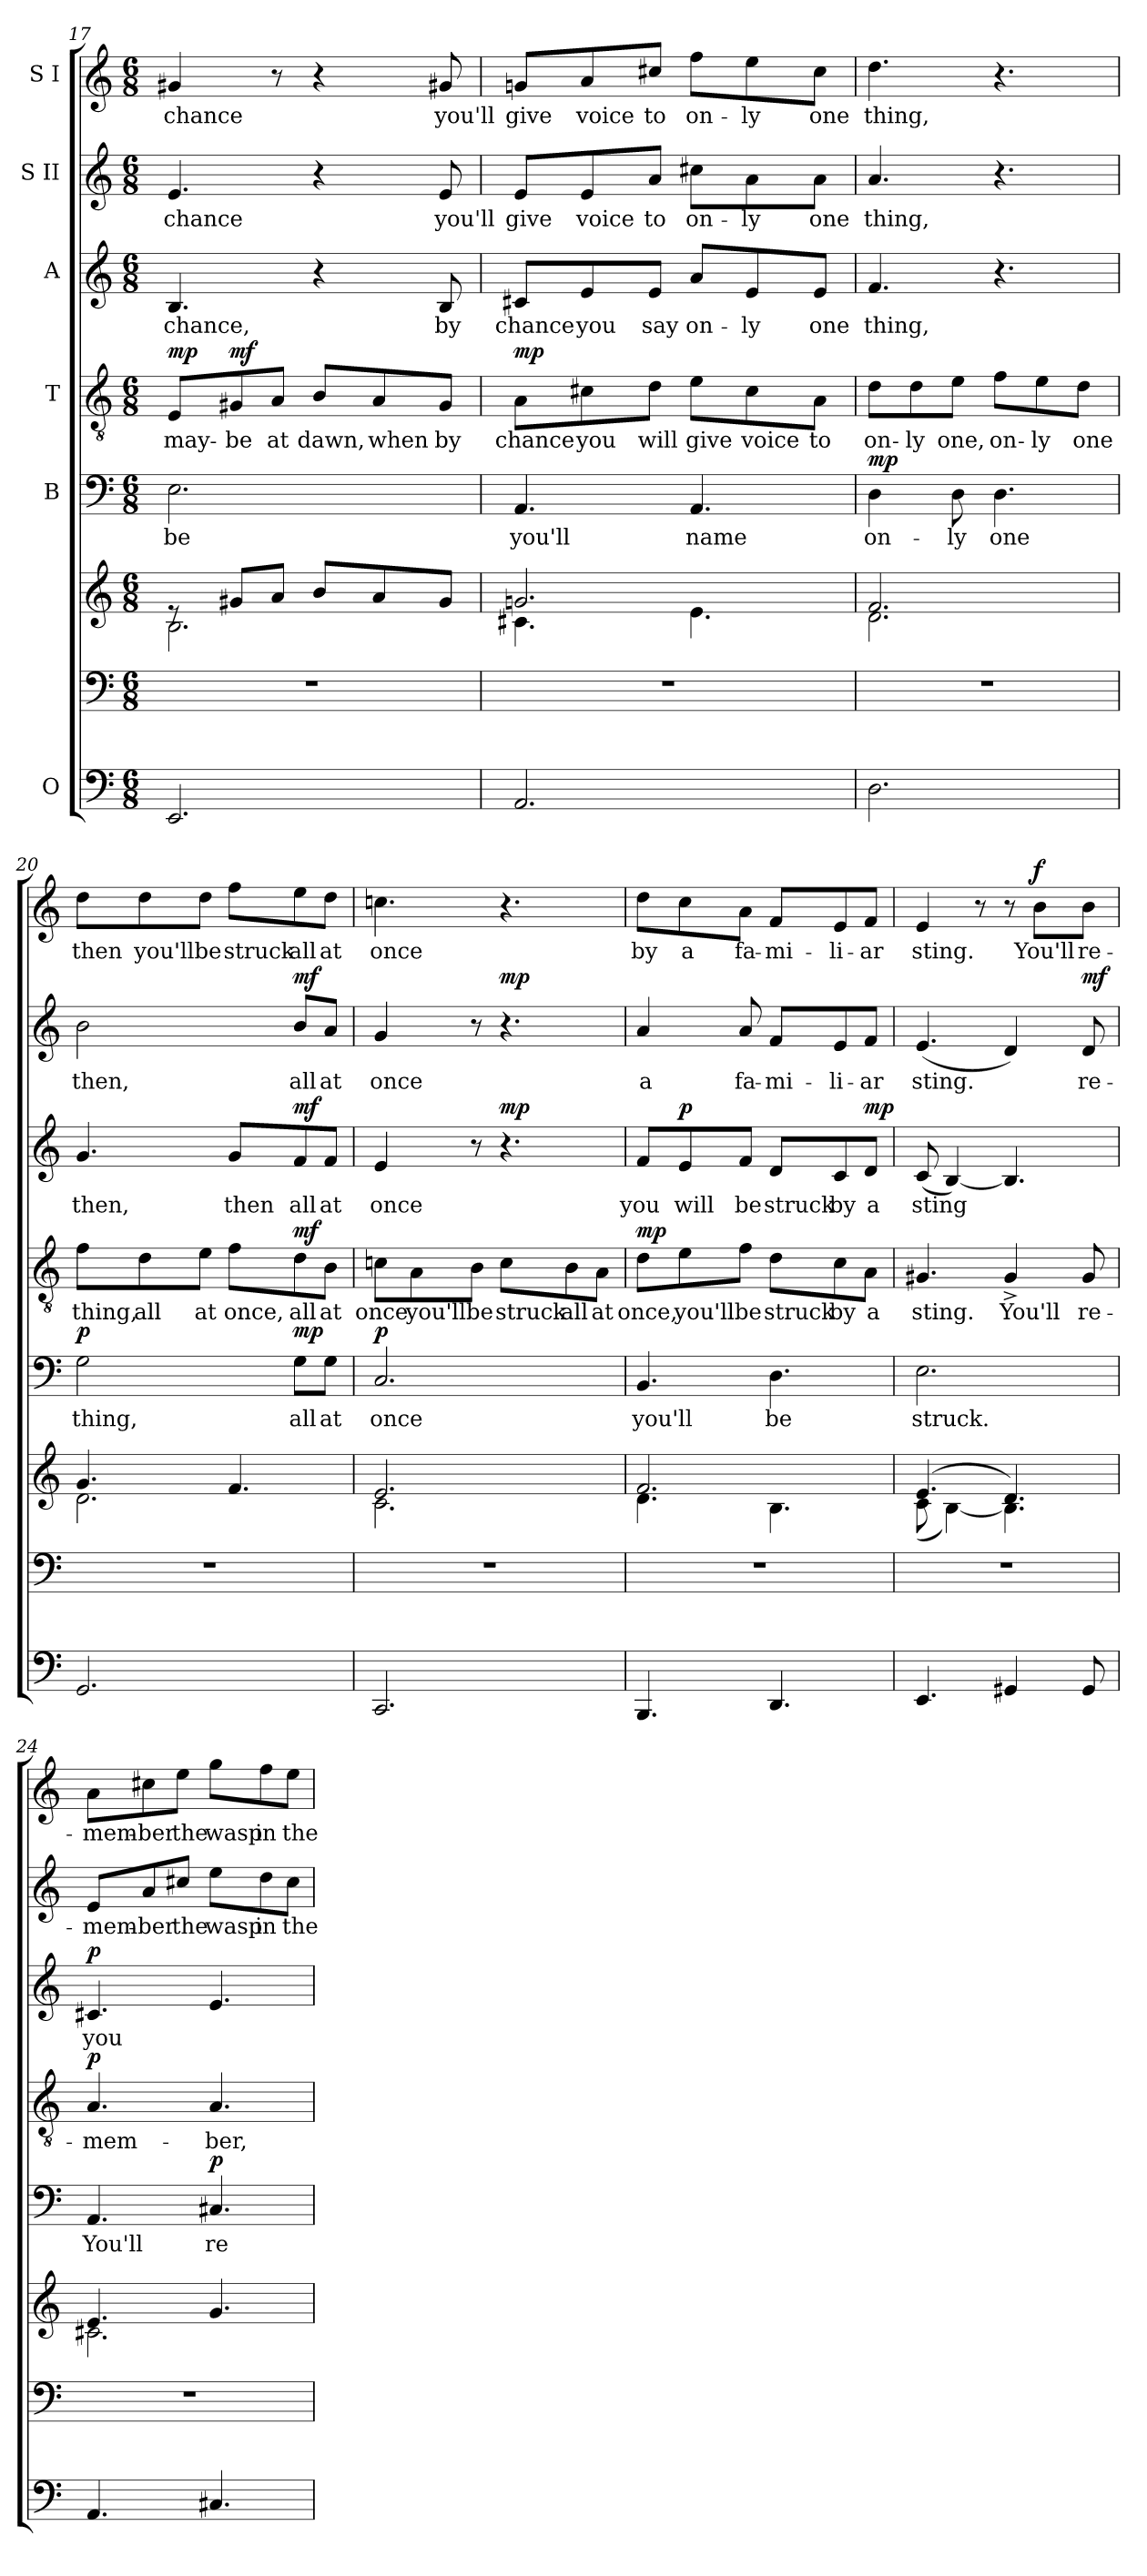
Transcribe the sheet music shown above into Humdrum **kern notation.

**kern	**kern	**kern	**kern	**text	**dynam	**kern	**text	**dynam	**kern	**text	**dynam	**kern	**text	**dynam	**kern	**text	**dynam
*part6	*part6	*part6	*part5	*part5	*part5	*part4	*part4	*part4	*part3	*part3	*part3	*part2	*part2	*part2	*part1	*part1	*part1
*staff8	*staff7	*staff6	*staff5	*staff5	*staff5	*staff4	*staff4	*staff4	*staff3	*staff3	*staff3	*staff2	*staff2	*staff2	*staff1	*staff1	*staff1
*I"O	*	*	*I"B	*	*	*I"T	*	*	*I"A	*	*	*I"S II	*	*	*I"S I	*	*
*clefF4	*clefF4	*clefG2	*clefF4	*	*	*clefGv2	*	*	*clefG2	*	*	*clefG2	*	*	*clefG2	*	*
*k[]	*k[]	*k[]	*k[]	*	*	*k[]	*	*	*k[]	*	*	*k[]	*	*	*k[]	*	*
*M6/8	*M6/8	*M6/8	*M6/8	*	*	*M6/8	*	*	*M6/8	*	*	*M6/8	*	*	*M6/8	*	*
=17	=17	=17	=17	=17	=17	=17	=17	=17	=17	=17	=17	=17	=17	=17	=17	=17	=17
*	*	*^	*	*	*	*	*	*	*	*	*	*	*	*	*	*	*
!	!	!	!	!	!LO:LY:b	!	!	!LO:LY:b	!LO:DY:a	!	!LO:LY:b	!	!	!LO:LY:b	!	!	!LO:LY:b	!
2.EE/	2.r	8re	2.B\	2.E\	-be	.	8E/L	may-	mp	4.B/	chance,	.	4.e/	chance	.	4g#X/	chance	.
!	!	!	!	!	!	!	!	!LO:LY:b	!LO:DY:a	!	!	!	!	!	!	!	!	!
.	.	8g#X/L	.	.	.	.	8G#X/	be	mf	.	.	.	.	.	.	.	.	.
!	!	!	!	!	!	!	!	!LO:LY:b	!	!	!	!	!	!	!	!	!	!
.	.	8a/J	.	.	.	.	8A/J	at	.	.	.	.	.	.	.	8r	.	.
!	!	!	!	!	!	!	!	!LO:LY:b	!	!	!	!	!	!	!	!	!	!
.	.	8b/L	.	.	.	.	8B/L	dawn,	.	4r	.	.	4r	.	.	4r	.	.
!	!	!	!	!	!	!	!	!LO:LY:b	!	!	!	!	!	!	!	!	!	!
.	.	8a/	.	.	.	.	8A/	when	.	.	.	.	.	.	.	.	.	.
!	!	!	!	!	!	!	!	!LO:LY:b	!	!	!LO:LY:b	!	!	!LO:LY:b	!	!	!LO:LY:b	!
.	.	8g#/J	.	.	.	.	8G#/J	by	.	8B/	by	.	8e/	you'll	.	8g#X/	you'll	.
=18	=18	=18	=18	=18	=18	=18	=18	=18	=18	=18	=18	=18	=18	=18	=18	=18	=18	=18
!	!	!	!	!	!LO:LY:b	!	!	!LO:LY:b	!LO:DY:a	!	!LO:LY:b	!	!	!LO:LY:b	!	!	!LO:LY:b	!
2.AA/	2.r	2.gn/	4.c#X\	4.AA/	you'll	.	8A\L	chance	mp	8c#X/L	chance	.	8e/L	give	.	8gn/L	give	.
!	!	!	!	!	!	!	!	!LO:LY:b	!	!	!LO:LY:b	!	!	!LO:LY:b	!	!	!LO:LY:b	!
.	.	.	.	.	.	.	8c#X\	you	.	8e/	you	.	8e/	voice	.	8a/	voice	.
!	!	!	!	!	!	!	!	!LO:LY:b	!	!	!LO:LY:b	!	!	!LO:LY:b	!	!	!LO:LY:b	!
.	.	.	.	.	.	.	8d\J	will	.	8e/J	say	.	8a/J	to	.	8cc#X/J	to	.
!	!	!	!	!	!LO:LY:b	!	!	!LO:LY:b	!	!	!LO:LY:b	!	!	!LO:LY:b	!	!	!LO:LY:b	!
.	.	.	4.e\	4.AA/	name	.	8e\L	give	.	8a/L	on-	.	8cc#X\L	on-	.	8ff\L	on-	.
!	!	!	!	!	!	!	!	!LO:LY:b	!	!	!LO:LY:b	!	!	!LO:LY:b	!	!	!LO:LY:b	!
.	.	.	.	.	.	.	8c#\	voice	.	8e/	-ly	.	8a\	-ly	.	8ee\	-ly	.
!	!	!	!	!	!	!	!	!LO:LY:b	!	!	!LO:LY:b	!	!	!LO:LY:b	!	!	!LO:LY:b	!
.	.	.	.	.	.	.	8A\J	to	.	8e/J	one	.	8a\J	one	.	8cc#\J	one	.
=19	=19	=19	=19	=19	=19	=19	=19	=19	=19	=19	=19	=19	=19	=19	=19	=19	=19	=19
!	!	!	!	!	!LO:LY:b	!LO:DY:a	!	!LO:LY:b	!	!	!LO:LY:b	!	!	!LO:LY:b	!	!	!LO:LY:b	!
2.D\	2.r	2.f/	2.d\	4D\	on-	mp	8d\L	on-	.	4.f/	thing,	.	4.a/	thing,	.	4.dd\	thing,	.
!	!	!	!	!	!	!	!	!LO:LY:b	!	!	!	!	!	!	!	!	!	!
.	.	.	.	.	.	.	8d\	-ly	.	.	.	.	.	.	.	.	.	.
!	!	!	!	!	!LO:LY:b	!	!	!LO:LY:b	!	!	!	!	!	!	!	!	!	!
.	.	.	.	8D\	-ly	.	8e\J	one,	.	.	.	.	.	.	.	.	.	.
!	!	!	!	!	!LO:LY:b	!	!	!LO:LY:b	!	!	!	!	!	!	!	!	!	!
.	.	.	.	4.D\	one	.	8f\L	on-	.	4.r	.	.	4.r	.	.	4.r	.	.
!	!	!	!	!	!	!	!	!LO:LY:b	!	!	!	!	!	!	!	!	!	!
.	.	.	.	.	.	.	8e\	-ly	.	.	.	.	.	.	.	.	.	.
!	!	!	!	!	!	!	!	!LO:LY:b	!	!	!	!	!	!	!	!	!	!
.	.	.	.	.	.	.	8d\J	one	.	.	.	.	.	.	.	.	.	.
!!LO:PB:g=z
=20	=20	=20	=20	=20	=20	=20	=20	=20	=20	=20	=20	=20	=20	=20	=20	=20	=20	=20
!	!	!	!	!	!LO:LY:b	!LO:DY:a	!	!LO:LY:b	!	!	!LO:LY:b	!	!	!LO:LY:b	!	!	!LO:LY:b	!
2.GG/	2.r	4.g/	2.d\	2G\	thing,	p	8f\L	thing,	.	4.g/	then,	.	2b\	then,	.	8dd\L	then	.
!	!	!	!	!	!	!	!	!LO:LY:b	!	!	!	!	!	!	!	!	!LO:LY:b	!
.	.	.	.	.	.	.	8d\	all	.	.	.	.	.	.	.	8dd\	you'll	.
!	!	!	!	!	!	!	!	!LO:LY:b	!	!	!	!	!	!	!	!	!LO:LY:b	!
.	.	.	.	.	.	.	8e\J	at	.	.	.	.	.	.	.	8dd\J	be	.
!	!	!	!	!	!	!	!	!LO:LY:b	!	!	!LO:LY:b	!	!	!	!	!	!LO:LY:b	!
.	.	4.f/	.	.	.	.	8f\L	once,	.	8g/L	then	.	.	.	.	8ff\L	struck	.
!	!	!	!	!	!LO:LY:b	!LO:DY:a	!	!LO:LY:b	!LO:DY:a	!	!LO:LY:b	!LO:DY:a	!	!LO:LY:b	!LO:DY:a	!	!LO:LY:b	!
.	.	.	.	8G\L	all	mp	8d\	all	mf	8f/	all	mf	8b/L	all	mf	8ee\	all	.
!	!	!	!	!	!LO:LY:b	!	!	!LO:LY:b	!	!	!LO:LY:b	!	!	!LO:LY:b	!	!	!LO:LY:b	!
.	.	.	.	8G\J	at	.	8B\J	at	.	8f/J	at	.	8a/J	at	.	8dd\J	at	.
=21	=21	=21	=21	=21	=21	=21	=21	=21	=21	=21	=21	=21	=21	=21	=21	=21	=21	=21
!	!	!	!	!	!LO:LY:b	!LO:DY:a	!	!LO:LY:b	!	!	!LO:LY:b	!	!	!LO:LY:b	!	!	!LO:LY:b	!
2.CC/	2.r	2.e/	2.c\	2.C/	once	p	8cn\L	once	.	4e/	once	.	4g/	once	.	4.ccn\	once	.
!	!	!	!	!	!	!	!	!LO:LY:b	!	!	!	!	!	!	!	!	!	!
.	.	.	.	.	.	.	8A\	you'll	.	.	.	.	.	.	.	.	.	.
!	!	!	!	!	!	!	!	!LO:LY:b	!	!	!	!	!	!	!	!	!	!
.	.	.	.	.	.	.	8B\J	be	.	8r	.	.	8r	.	.	.	.	.
!	!	!	!	!	!	!	!	!LO:LY:b	!	!	!	!LO:DY:a	!	!	!LO:DY:a	!	!	!
.	.	.	.	.	.	.	8c\L	struck	.	4.r	.	mp	4.r	.	mp	4.r	.	.
!	!	!	!	!	!	!	!	!LO:LY:b	!	!	!	!	!	!	!	!	!	!
.	.	.	.	.	.	.	8B\	all	.	.	.	.	.	.	.	.	.	.
!	!	!	!	!	!	!	!	!LO:LY:b	!	!	!	!	!	!	!	!	!	!
.	.	.	.	.	.	.	8A\J	at	.	.	.	.	.	.	.	.	.	.
=22	=22	=22	=22	=22	=22	=22	=22	=22	=22	=22	=22	=22	=22	=22	=22	=22	=22	=22
!	!	!	!	!	!LO:LY:b	!	!	!LO:LY:b	!LO:DY:a	!	!LO:LY:b	!	!	!LO:LY:b	!	!	!LO:LY:b	!
4.BBB/	2.r	2.f/	4.d\	4.BB/	you'll	.	8d\L	once,	mp	8f/L	you	.	4a/	a	.	8dd\L	by	.
!	!	!	!	!	!	!	!	!LO:LY:b	!	!	!LO:LY:b	!LO:DY:a	!	!	!	!	!LO:LY:b	!
.	.	.	.	.	.	.	8e\	you'll	.	8e/	will	p	.	.	.	8cc\	a	.
!	!	!	!	!	!	!	!	!LO:LY:b	!	!	!LO:LY:b	!	!	!LO:LY:b	!	!	!LO:LY:b	!
.	.	.	.	.	.	.	8f\J	be	.	8f/J	be	.	8a/	fa-	.	8a\J	fa-	.
!	!	!	!	!	!LO:LY:b	!	!	!LO:LY:b	!	!	!LO:LY:b	!	!	!LO:LY:b	!	!	!LO:LY:b	!
4.DD/	.	.	4.B\	4.D\	be	.	8d\L	struck	.	8d/L	struck	.	8f/L	-mi-	.	8f/L	-mi-	.
!	!	!	!	!	!	!	!	!LO:LY:b	!	!	!LO:LY:b	!	!	!LO:LY:b	!	!	!LO:LY:b	!
.	.	.	.	.	.	.	8c\	by	.	8c/	by	.	8e/	-li-	.	8e/	-li-	.
!	!	!	!	!	!	!	!	!LO:LY:b	!	!	!LO:LY:b	!LO:DY:a	!	!LO:LY:b	!	!	!LO:LY:b	!
.	.	.	.	.	.	.	8A\J	a	.	8d/J	a	mp	8f/J	-ar	.	8f/J	-ar	.
=23	=23	=23	=23	=23	=23	=23	=23	=23	=23	=23	=23	=23	=23	=23	=23	=23	=23	=23
!	!	!	!	!	!LO:LY:b	!	!	!LO:LY:b	!	!	!LO:LY:b	!	!	!LO:LY:b	!	!	!LO:LY:b	!
4.EE/	2.r	(4.e/	(8c\	2.E\	struck.	.	4.G#X/	sting.	.	(>8c/	sting	.	(4.e/	sting.	.	4e/	sting.	.
.	.	.	[4B\)	.	.	.	.	.	.	[4B/)	.	.	.	.	.	.	.	.
.	.	.	.	.	.	.	.	.	.	.	.	.	.	.	.	8r	.	.
!	!	!	!	!	!	!	!	!LO:LY:b	!	!	!	!	!	!	!	!	!	!
4GG#X/	.	4.d/)	4.B\]	.	.	.	4G#^/	You'll	.	4.B/]	.	.	4d/)	.	.	8r	.	.
!	!	!	!	!	!	!	!	!	!	!	!	!	!	!	!	!	!LO:LY:b	!LO:DY:a
.	.	.	.	.	.	.	.	.	.	.	.	.	.	.	.	8b\L	You'll	f
!	!	!	!	!	!	!	!	!LO:LY:b	!	!	!	!	!	!LO:LY:b	!LO:DY:a	!	!LO:LY:b	!
8GG#/	.	.	.	.	.	.	8G#/	re-	.	.	.	.	8d/	re-	mf	8b\J	re-	.
!!LO:LB:g=z
=24	=24	=24	=24	=24	=24	=24	=24	=24	=24	=24	=24	=24	=24	=24	=24	=24	=24	=24
!	!	!	!	!	!LO:LY:b	!	!	!LO:LY:b	!LO:DY:a	!	!LO:LY:b	!LO:DY:a	!	!LO:LY:b	!	!	!LO:LY:b	!
4.AA/	2.r	4.e/	2.c#X\	4.AA/	You'll	.	4.A/	mem-	p	4.c#X/	you	p	8e/L	-mem-	.	8a\L	-mem-	.
!	!	!	!	!	!	!	!	!	!	!	!	!	!	!LO:LY:b	!	!	!LO:LY:b	!
.	.	.	.	.	.	.	.	.	.	.	.	.	8a/	-ber	.	8cc#X\	-ber	.
!	!	!	!	!	!	!	!	!	!	!	!	!	!	!LO:LY:b	!	!	!LO:LY:b	!
.	.	.	.	.	.	.	.	.	.	.	.	.	8cc#X/J	the	.	8ee\J	the	.
!	!	!	!	!	!LO:LY:b	!LO:DY:a	!	!LO:LY:b	!	!	!	!	!	!LO:LY:b	!	!	!LO:LY:b	!
4.C#X/	.	4.g/	.	4.C#X/	re-	p	4.A/	-ber,	.	4.e/	.	.	8ee\L	wasp	.	8gg\L	wasp	.
!	!	!	!	!	!	!	!	!	!	!	!	!	!	!LO:LY:b	!	!	!LO:LY:b	!
.	.	.	.	.	.	.	.	.	.	.	.	.	8dd\	in	.	8ff\	in	.
!	!	!	!	!	!	!	!	!	!	!	!	!	!	!LO:LY:b	!	!	!LO:LY:b	!
.	.	.	.	.	.	.	.	.	.	.	.	.	8cc#\J	the	.	8ee\J	the	.
*	*	*v	*v	*	*	*	*	*	*	*	*	*	*	*	*	*	*	*
=	=	=	=	=	=	=	=	=	=	=	=	=	=	=	=	=	=
*-	*-	*-	*-	*-	*-	*-	*-	*-	*-	*-	*-	*-	*-	*-	*-	*-	*-
